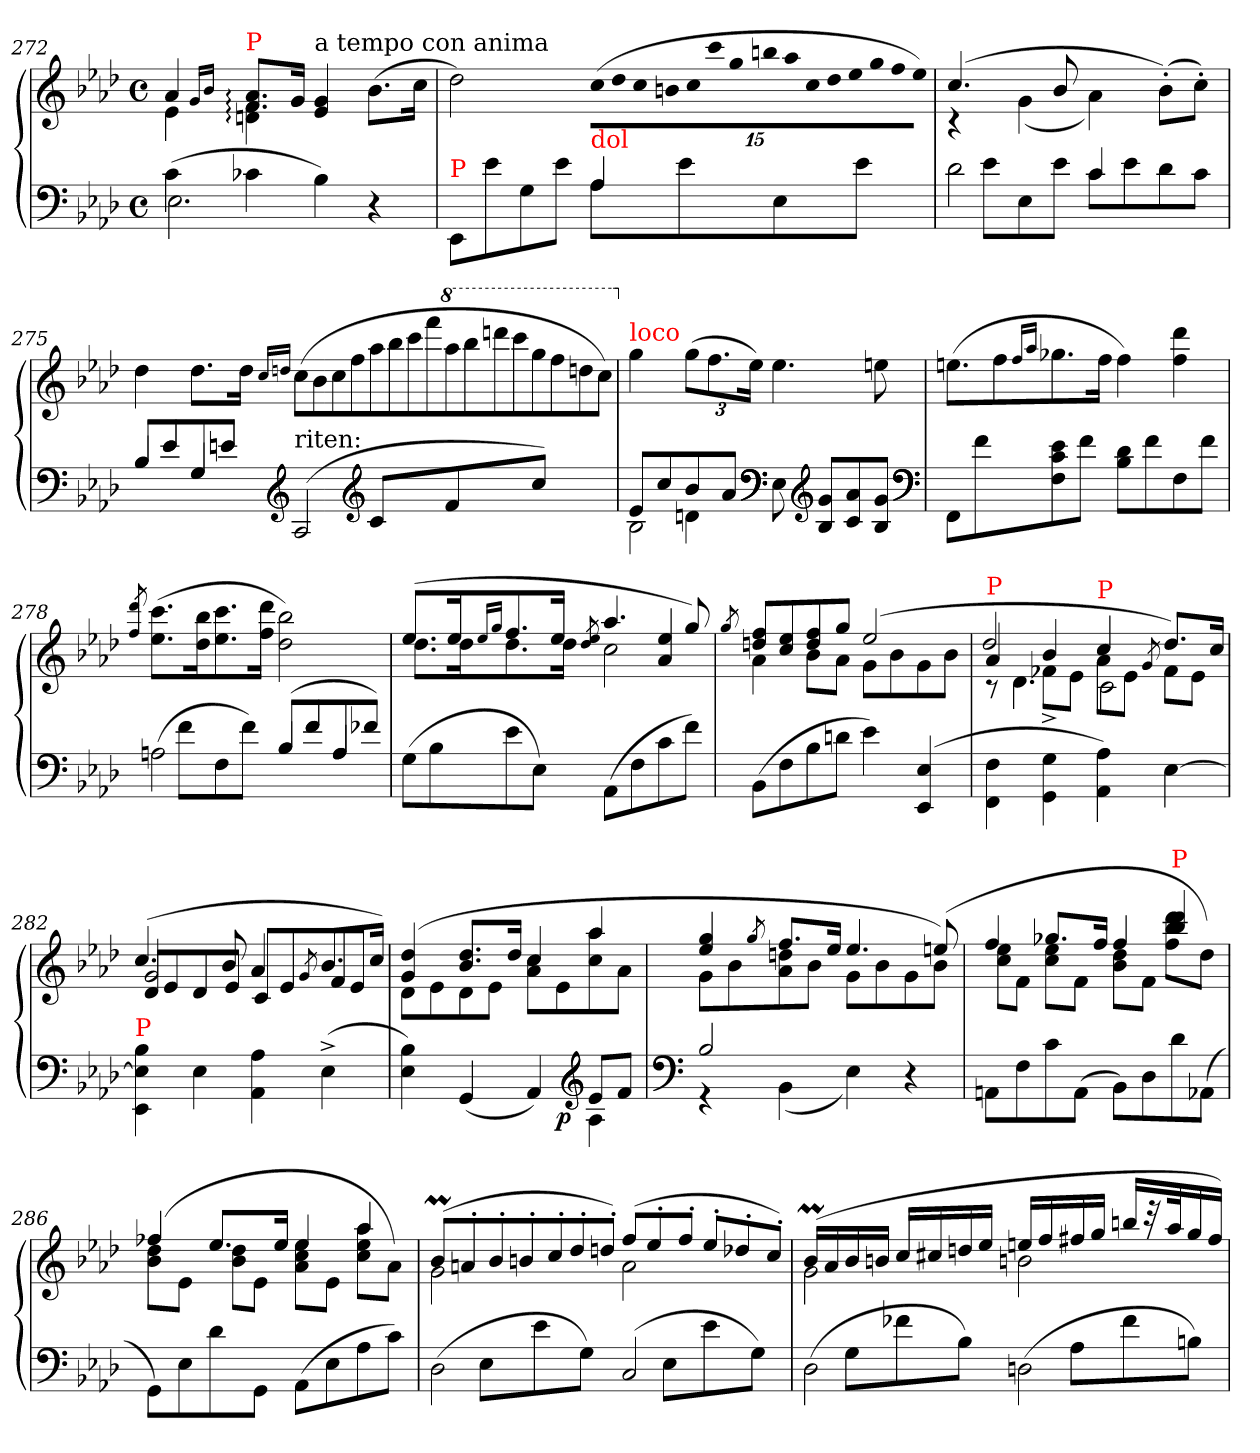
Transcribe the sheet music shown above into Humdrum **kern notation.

**kern	**kern	**dynam
*part1	*part1	*part1
*staff2	*staff1	*staff1/2
*clefF4	*clefG2	*
*k[b-e-a-d-]	*k[b-e-a-d-]	*
*f:	*f:	*
*M4/4	*M4/4	*
*met(c)	*met(c)	*
=272	=272	=272
*^	*^	*
(>4c\	2.E-	4a-	4e-	.
.	.	16qqg/LL	.	.
.	.	16qqb-/JJ	.	.
!	!	!LO:TX:a:color=red:t=P	!	!
4c-X\	.	8.a-: 8.f:L	4f: 4dn:	.
.	.	16gJk	.	.
!	!	!LO:TX:a:t=a tempo con anima	!	!
4B-\)	.	4g 4e-	4ryy	.
4r	4ryy	4ryy	(>8.b-L	.
.	.	.	16ccJk	.
=273	=273	=273	=273	=273
!LO:TX:a:color=red:t=P	!	!	!	!
*	*	*v	*v	*
2ryy	8EE-/L	2dd-)	.
.	8e-\	.	.
.	8G\	.	.
.	8e-\J	.	.
*	*	*Xbrackettup	*
!	!	!LO:TX:b:color=red:t=dol	!
!	!	!LO:N:vis=8	!
4A-	8A-L	(>30cc!\L	.
!	!	!LO:N:vis=8	!
.	.	30dd-!\	.
!	!	!LO:N:vis=8	!
.	.	30cc!\	.
!	!	!LO:N:vis=8	!
.	.	30bn!\	.
.	8e-	.	.
!	!	!LO:N:vis=8	!
.	.	30cc!\	.
!	!	!LO:N:vis=8	!
.	.	30ccc!\	.
!	!	!LO:N:vis=8	!
.	.	30gg!\	.
!	!	!LO:N:vis=8	!
.	.	30bb!\	.
4ryy	8E-	.	.
!	!	!LO:N:vis=8	!
.	.	30aa-!\	.
!	!	!LO:N:vis=8	!
.	.	30cc!\	.
!	!	!LO:N:vis=8	!
.	.	30dd-!\	.
!	!	!LO:N:vis=8	!
.	.	30ee-!\	.
.	8e-J	.	.
!	!	!LO:N:vis=8	!
.	.	30gg!\	.
!	!	!LO:N:vis=8	!
.	.	30ff!\	.
!	!	!LO:N:vis=8	!
.	.	30ee-!\J)	.
=274	=274	=274	=274
!	!	!LO:TX:a:color=red:t=P	!
!	!LO:N:vis=2	!	!
*	*	*^	*
2ryy	8d-	(>4.cc	4rc	.
.	8e-L	.	.	.
.	8E-	.	(<4g	.
.	8e-J	8b-	.	.
4c	8cL	4ryy	4a-\)	.
.	8e-	.	.	.
4ryy	8d-	4ryy	(>8b-'>L)	.
.	8cJ	.	8cc'>J)	.
*	*	*v	*v	*
=275	=275	=275	=275
*	*^	*	*
4B-	8ryy	8B-L	4dd-	.
.	4e-/	8e-	.	.
4G	.	8G	8.dd-L	.
.	4en/	8enJ	.	.
.	.	.	16dd-Jk	.
*clefG2	*	*	*	*
.	.	.	16qqcc!LL	.
.	.	.	16qqddn!JJ	.
!LO:TX:a:t=riten&colon;	!	!	!	!
!LO:N:vis=2	!	!	!LO:N:vis=8	!
(<8A-	.	2ryy	(>32cc!\L	.
!	!	!	!LO:N:vis=8	!
.	.	.	32b-!\	.
!	!	!	!LO:N:vis=8	!
.	.	.	32cc!\	.
!	!	!	!LO:N:vis=8	!
.	.	.	32ff!\	.
*clefG2	*	*	*	*
!	!	!	!LO:N:vis=8	!
8cL	4ryy	.	32aa-!\	.
!	!	!	!LO:N:vis=8	!
.	.	.	32bb-!\	.
!	!	!	!LO:N:vis=8	!
.	.	.	32ccc!\	.
!	!	!	!LO:N:vis=8	!
.	.	.	32fff!\	.
*	*	*	*8va	*
!	!	!	!LO:N:vis=8	!
8f	.	.	32aaa-!\	.
!	!	!	!LO:N:vis=8	!
.	.	.	32bbb-!\	.
!	!	!	!LO:N:vis=8	!
.	.	.	32ddddn!\	.
!	!	!	!LO:N:vis=8	!
.	.	.	32cccc!\	.
!	!	!	!LO:N:vis=8	!
8ccJ)	8ryy	.	32ggg!\	.
!	!	!	!LO:N:vis=8	!
.	.	.	32fff!\	.
!	!	!	!LO:N:vis=8	!
.	.	.	32dddn!\	.
!	!	!	!LO:N:vis=8	!
.	.	.	32ccc!\J)	.
=276	=276	=276	=276	=276
*	*	*	*X8va	*
!	!	!	!LO:TX:a:color=red:t=loco	!
8e-L	2B-	4ryy	4gg	.
8cc	.	.	.	.
8b-	.	4dn\	(>12ggL	.
.	.	.	12.ff	.
8a-J	.	.	.	.
.	.	.	24ee-Jk)	.
*clefF4	*	*	*	*
8ryy	8E-	2ryy	4.ee-	.
*clefG2	*	*	*	*
8g 8B-L	4.ryy	.	.	.
8a- 8c	.	.	.	.
8g 8B-J	.	.	8een	.
*v	*v	*v	*	*
*clefF4	*	*
=277	=277	=277
8FFL	(>8.eenL	.
8f	.	.
!	!LO:N:vis=8	!
.	16ff	.
.	16qqff/LL	.
.	16qqaa-/JJ	.
8e- 8c 8F	8.gg-X	.
8fJ	.	.
.	16ffJk	.
8d- 8B-L	4ff)	.
8f	.	.
8F	4ddd- 4ff	.
8fJ	.	.
=278	=278	=278
.	8qddd-/ 8qff/	.
*^	*	*
*	*^	*	*
!	!	!LO:N:vis=2	!	!
2ryy	2ryy	(>8An	(>8.ccc 8.ee-L	.
.	.	8fL	.	.
.	.	.	16bb- 16dd-k	.
.	.	8F	8.ccc 8.ee-	.
.	.	8fJ)	.	.
.	.	.	16ddd- 16ffJk	.
4B-	8ryy	(>8B-L	2bb- 2dd-)	.
.	4f/	8f	.	.
4A	.	8A	.	.
.	8ryy	8f-XJ)	.	.
*v	*v	*v	*	*
=279	=279	=279
*	*^	*
*	*	*^	*
(>8GL	(>8.ee-L	8.dd-L	2ryy	.
8B-	.	.	.	.
.	16ee-k	16dd-k	.	.
.	16qqee-/LL	.	.	.
.	16qqgg/JJ	.	.	.
8e-	8.ff	8.dd-	.	.
8E-J)	.	.	.	.
.	16ee-Jk	16dd-Jk	.	.
.	8qee-/ 8qdd-/	.	.	.
(>8AA-L	4.aa-	2cc	4ryy	.
8F	.	.	.	.
8c	.	.	4ee-/ 4a-/	.
8fJ)	8gg)	.	.	.
*	*v	*v	*v	*
=280	=280	=280
.	8qgg/	.
*	*^	*
(>8BB-L	8ff 8ddnL	4a-	.
8F	8ee- 8cc	.	.
8B-	8ff 8dd	8b-L	.
8dnJ	8ggJ	8a-J	.
4e-)	(>2ee-	8gL	.
.	.	8b-	.
(>4E- 4EE-	.	8g	.
.	.	8b-J	.
=281	=281	=281	=281
*	*^	*^	*
!	!LO:TX:a:color=red:t=P	!	!	!	!
4F\ 4FF\	4a-	2dd-/	8rc	4ryy	.
.	.	.	4.d-\	.	.
4G\ 4GG\	4b-	.	.	8f-X^<\L	.
.	.	.	.	8e-\J	.
!	!LO:TX:a:color=red:t=P	!	!	!	!
4A- 4AA-)	4cc	8a-L	2c\	2ryy	.
.	.	8e-J	.	.	.
.	8qg/	.	.	.	.
[4E-	8.dd-L)	8f-L	.	.	.
.	.	8e-J	.	.	.
.	16ccJk	.	.	.	.
*	*	*	*v	*v	*
=282	=282	=282	=282	=282
!LO:TX:a:color=red:t=P	!	!	!	!
4B-\ 4E-]\ 4EE-\	(>4.cc	2g/	8d-L	.
.	.	.	8e-	.
4E-	.	.	8d-	.
.	8b-	.	8e-J	.
4A- 4AA-	4a-	2ryy	8cL	.
.	.	.	8e-	.
.	8qg/	.	.	.
(>4E-^<	8.b-L	.	8f	.
.	.	.	8e-J	.
.	16ccJk)	.	.	.
*	*	*v	*v	*
=283	=283	=283	=283
*^	*	*	*
*	*^	*	*	*
4ryy	4B- 4E-)	2ryy	(>4dd- 4g	8d-L	.
.	.	.	.	8e-	.
(<4GG	2ryy	.	8.dd- 8.b-L	8d-	.
.	.	.	.	8e-J	.
.	.	.	16dd-Jk	.	.
4AA-)	.	8ryy	4cc	8cc 8a-L	.
!	!	!	!	!	!LO:DY:b=2
.	.	4.ryy	.	8e-	p
*clefG2	*	*	*	*	*
8e-L	(<4A-	.	4aa-	8aa- 8cc	.
8fJ	.	.	.	8a-J	.
*v	*v	*v	*	*	*
=284	=284	=284	=284
*clefF4	*	*	*
*^	*	*	*
2B-	4r	4gg 4ee-	8gL	.
.	.	.	8b-	.
.	.	8qgg/	.	.
.	(>4BB-	8.ffL	8ddn 8a-	.
.	.	.	8b-J	.
.	.	16ee-Jk	.	.
2ryy	4E-)	4.ee-	8gL	.
.	.	.	8b-	.
.	4r	.	8g	.
.	.	(>8een)	8b-J	.
*v	*v	*	*	*
=285	=285	=285	=285
8AAnL	4ff	8ee- 8ccL	.
8F	.	8fJ	.
8c	8.gg-XL	8ee- 8ccL	.
(>8AAJ	.	8fJ	.
.	16ffJk	.	.
8BB-L)	4ff	8dd- 8b-L	.
8D-	.	8fJ	.
!	!LO:TX:a:color=red:t=P	!	!
8d-	4ddd- 4bb-	8ddd- 8bb- 8ffL	.
(>8AA-XJ	.	8dd-J)	.
=286	=286	=286	=286
8GGL)	(>4ff-X	8dd- 8b-L	.
8E-	.	8e-J	.
8d-	8.ee-L	8dd- 8b-L	.
8GGJ	.	8e-J	.
.	16ee-Jk	.	.
(>8AA-L	4ee-	8ee- 8cc 8a-L	.
8E-	.	8e-J	.
8A-	4aa-	8aa- 8ee- 8ccL	.
8cJ)	.	8a-J)	.
=287	=287	=287	=287
!LO:N:vis=2	!	!	!
*	*Xtuplet	*	*
(>8D-	(>14b-ML	2g	.
.	14an'<	.	.
8E-L	.	.	.
.	14b-'<	.	.
.	14bn'<	.	.
8e-	.	.	.
.	14cc'<	.	.
.	14dd-'<	.	.
8GJ)	.	.	.
.	14ddn'<J)	.	.
!LO:N:vis=2	!	!	!
(>8C	(>12ffL	2a	.
.	12ee-'<	.	.
8E-L	.	.	.
.	12ff'<J	.	.
8e-	12ee-'<L	.	.
.	12dd-X'<	.	.
8GJ)	.	.	.
.	12cc'<J)	.	.
=288	=288	=288	=288
!LO:N:vis=2	!	!	!
(>8D-	(>16b-MLL	2g	.
.	16a-	.	.
8GL	16b-	.	.
.	16bnJJ	.	.
8f-X	16ccLL	.	.
.	16cc#X	.	.
8B-J)	16ddn	.	.
.	16ee-JJ	.	.
!LO:N:vis=2	!	!	!
(>8Dn	16eenLL	2bn	.
.	16ff	.	.
8A-L	16ff#X	.	.
.	16ggJJ	.	.
8f-	16bbLL	.	.
.	32rccc	.	.
.	32aa-k	.	.
8BnJ)	16gg	.	.
.	16ff#JJ)	.	.
*	*v	*v	*
=	=	=
*-	*-	*-
